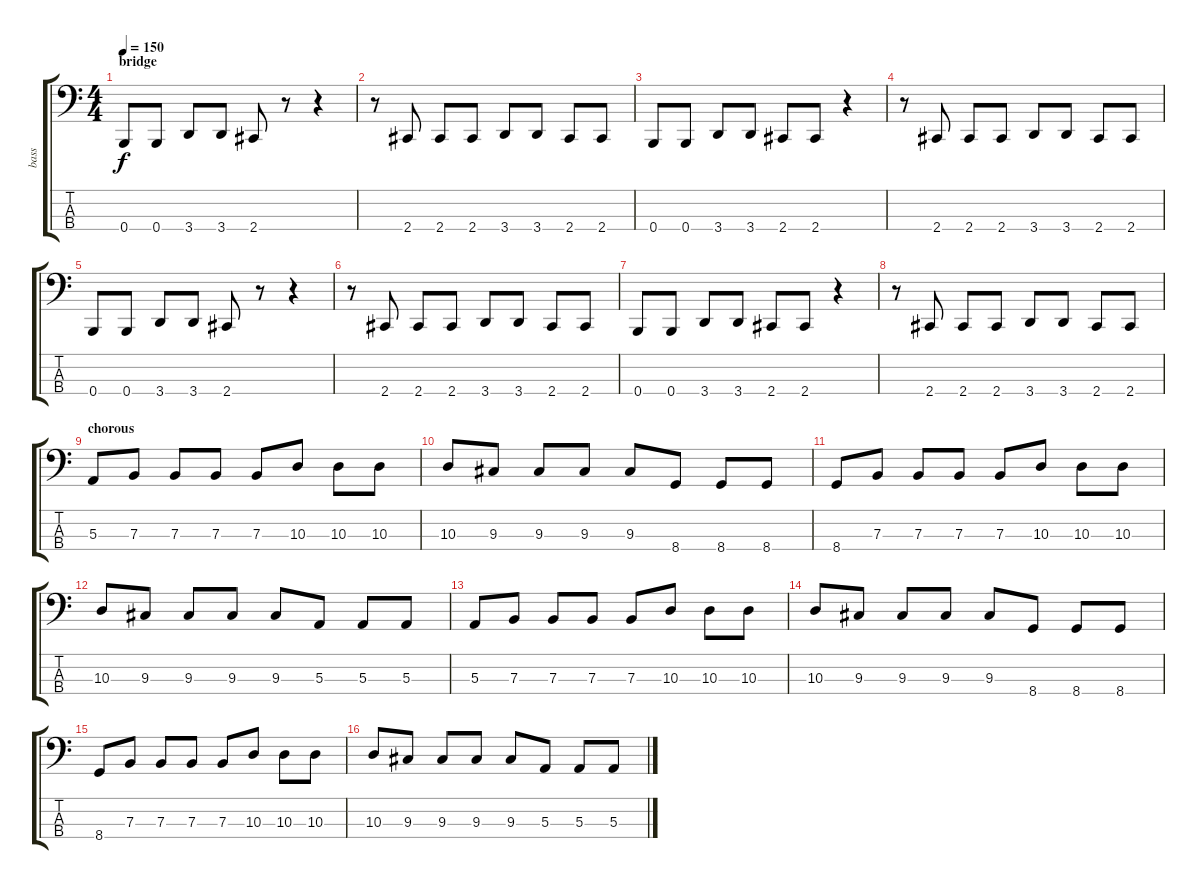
\track ("bass" "bass") {instrument electricbasspick}
\staff {score tabs}
\tuning (D2 A1 E1 B0) {hide}
\ts (4 4)
\section ("" "bridge")
\tempo 150
\clef f4
\ks c
0.4.8{dy f} 0.4.8 3.4.8 3.4.8 2.4.8 r.8 r.4 |
r.8 2.4.8 2.4.8 2.4.8 3.4.8 3.4.8 2.4.8 2.4.8 |
0.4.8 0.4.8 3.4.8 3.4.8 2.4.8 2.4.8 r.4 |
r.8 2.4.8 2.4.8 2.4.8 3.4.8 3.4.8 2.4.8 2.4.8 |
0.4.8 0.4.8 3.4.8 3.4.8 2.4.8 r.8 r.4 |
r.8 2.4.8 2.4.8 2.4.8 3.4.8 3.4.8 2.4.8 2.4.8 |
0.4.8 0.4.8 3.4.8 3.4.8 2.4.8 2.4.8 r.4 |
r.8 2.4.8 2.4.8 2.4.8 3.4.8 3.4.8 2.4.8 2.4.8 |
\section ("" "chorous")
5.3.8 7.3.8 7.3.8 7.3.8 7.3.8 10.3.8 10.3.8 10.3.8 |
10.3.8 9.3.8 9.3.8 9.3.8 9.3.8 8.4.8 8.4.8 8.4.8 |
8.4.8 7.3.8 7.3.8 7.3.8 7.3.8 10.3.8 10.3.8 10.3.8 |
10.3.8 9.3.8 9.3.8 9.3.8 9.3.8 5.3.8 5.3.8 5.3.8 |
5.3.8 7.3.8 7.3.8 7.3.8 7.3.8 10.3.8 10.3.8 10.3.8 |
10.3.8 9.3.8 9.3.8 9.3.8 9.3.8 8.4.8 8.4.8 8.4.8 |
8.4.8 7.3.8 7.3.8 7.3.8 7.3.8 10.3.8 10.3.8 10.3.8 |
10.3.8 9.3.8 9.3.8 9.3.8 9.3.8 5.3.8 5.3.8 5.3.8
